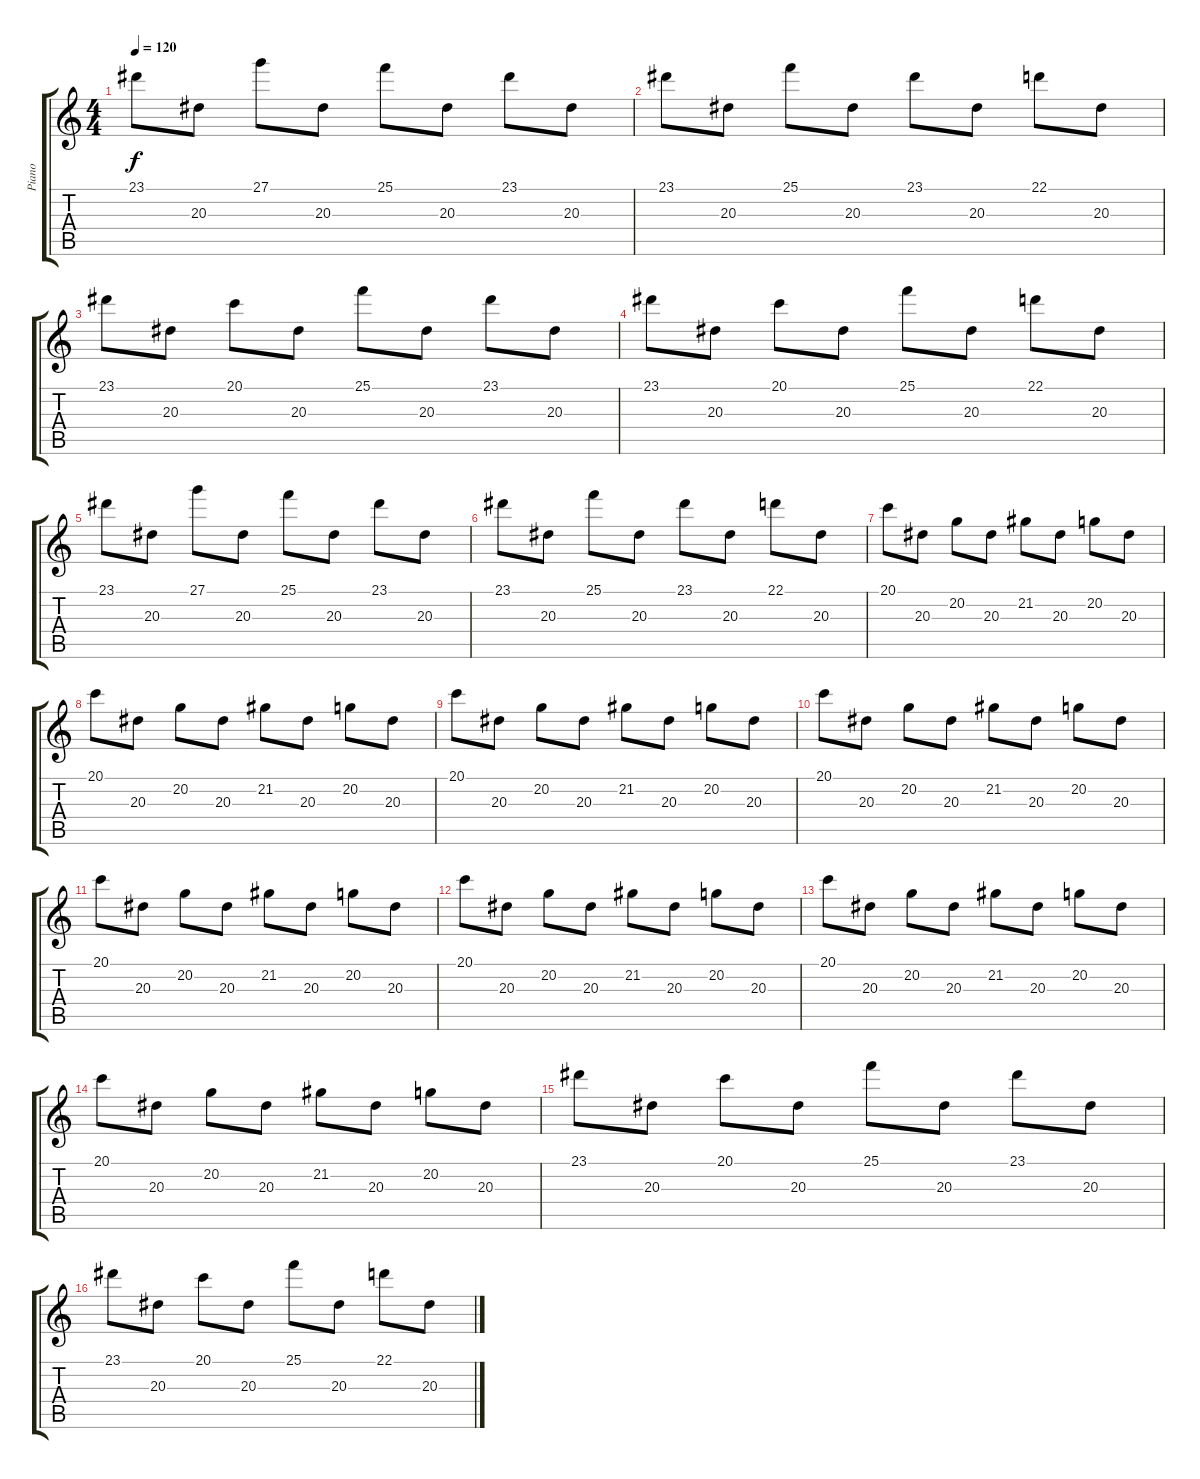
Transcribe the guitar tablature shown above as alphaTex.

\track ("Piano" "Piano") {instrument acousticgrandpiano}
\staff {score tabs}
\tuning (E4 B3 G3 D3 A2 E2) {hide}
\ts (4 4)
\tempo 120
\clef g2
\ks c
23.1.8{dy f} 20.3.8 27.1.8 20.3.8 25.1.8 20.3.8 23.1.8 20.3.8 |
23.1.8 20.3.8 25.1.8 20.3.8 23.1.8 20.3.8 22.1.8 20.3.8 |
23.1.8 20.3.8 20.1.8 20.3.8 25.1.8 20.3.8 23.1.8 20.3.8 |
23.1.8 20.3.8 20.1.8 20.3.8 25.1.8 20.3.8 22.1.8 20.3.8 |
23.1.8 20.3.8 27.1.8 20.3.8 25.1.8 20.3.8 23.1.8 20.3.8 |
23.1.8 20.3.8 25.1.8 20.3.8 23.1.8 20.3.8 22.1.8 20.3.8 |
20.1.8 20.3.8 20.2.8 20.3.8 21.2.8 20.3.8 20.2.8 20.3.8 |
20.1.8 20.3.8 20.2.8 20.3.8 21.2.8 20.3.8 20.2.8 20.3.8 |
20.1.8 20.3.8 20.2.8 20.3.8 21.2.8 20.3.8 20.2.8 20.3.8 |
20.1.8 20.3.8 20.2.8 20.3.8 21.2.8 20.3.8 20.2.8 20.3.8 |
20.1.8 20.3.8 20.2.8 20.3.8 21.2.8 20.3.8 20.2.8 20.3.8 |
20.1.8 20.3.8 20.2.8 20.3.8 21.2.8 20.3.8 20.2.8 20.3.8 |
20.1.8 20.3.8 20.2.8 20.3.8 21.2.8 20.3.8 20.2.8 20.3.8 |
20.1.8 20.3.8 20.2.8 20.3.8 21.2.8 20.3.8 20.2.8 20.3.8 |
23.1.8 20.3.8 20.1.8 20.3.8 25.1.8 20.3.8 23.1.8 20.3.8 |
23.1.8 20.3.8 20.1.8 20.3.8 25.1.8 20.3.8 22.1.8 20.3.8
